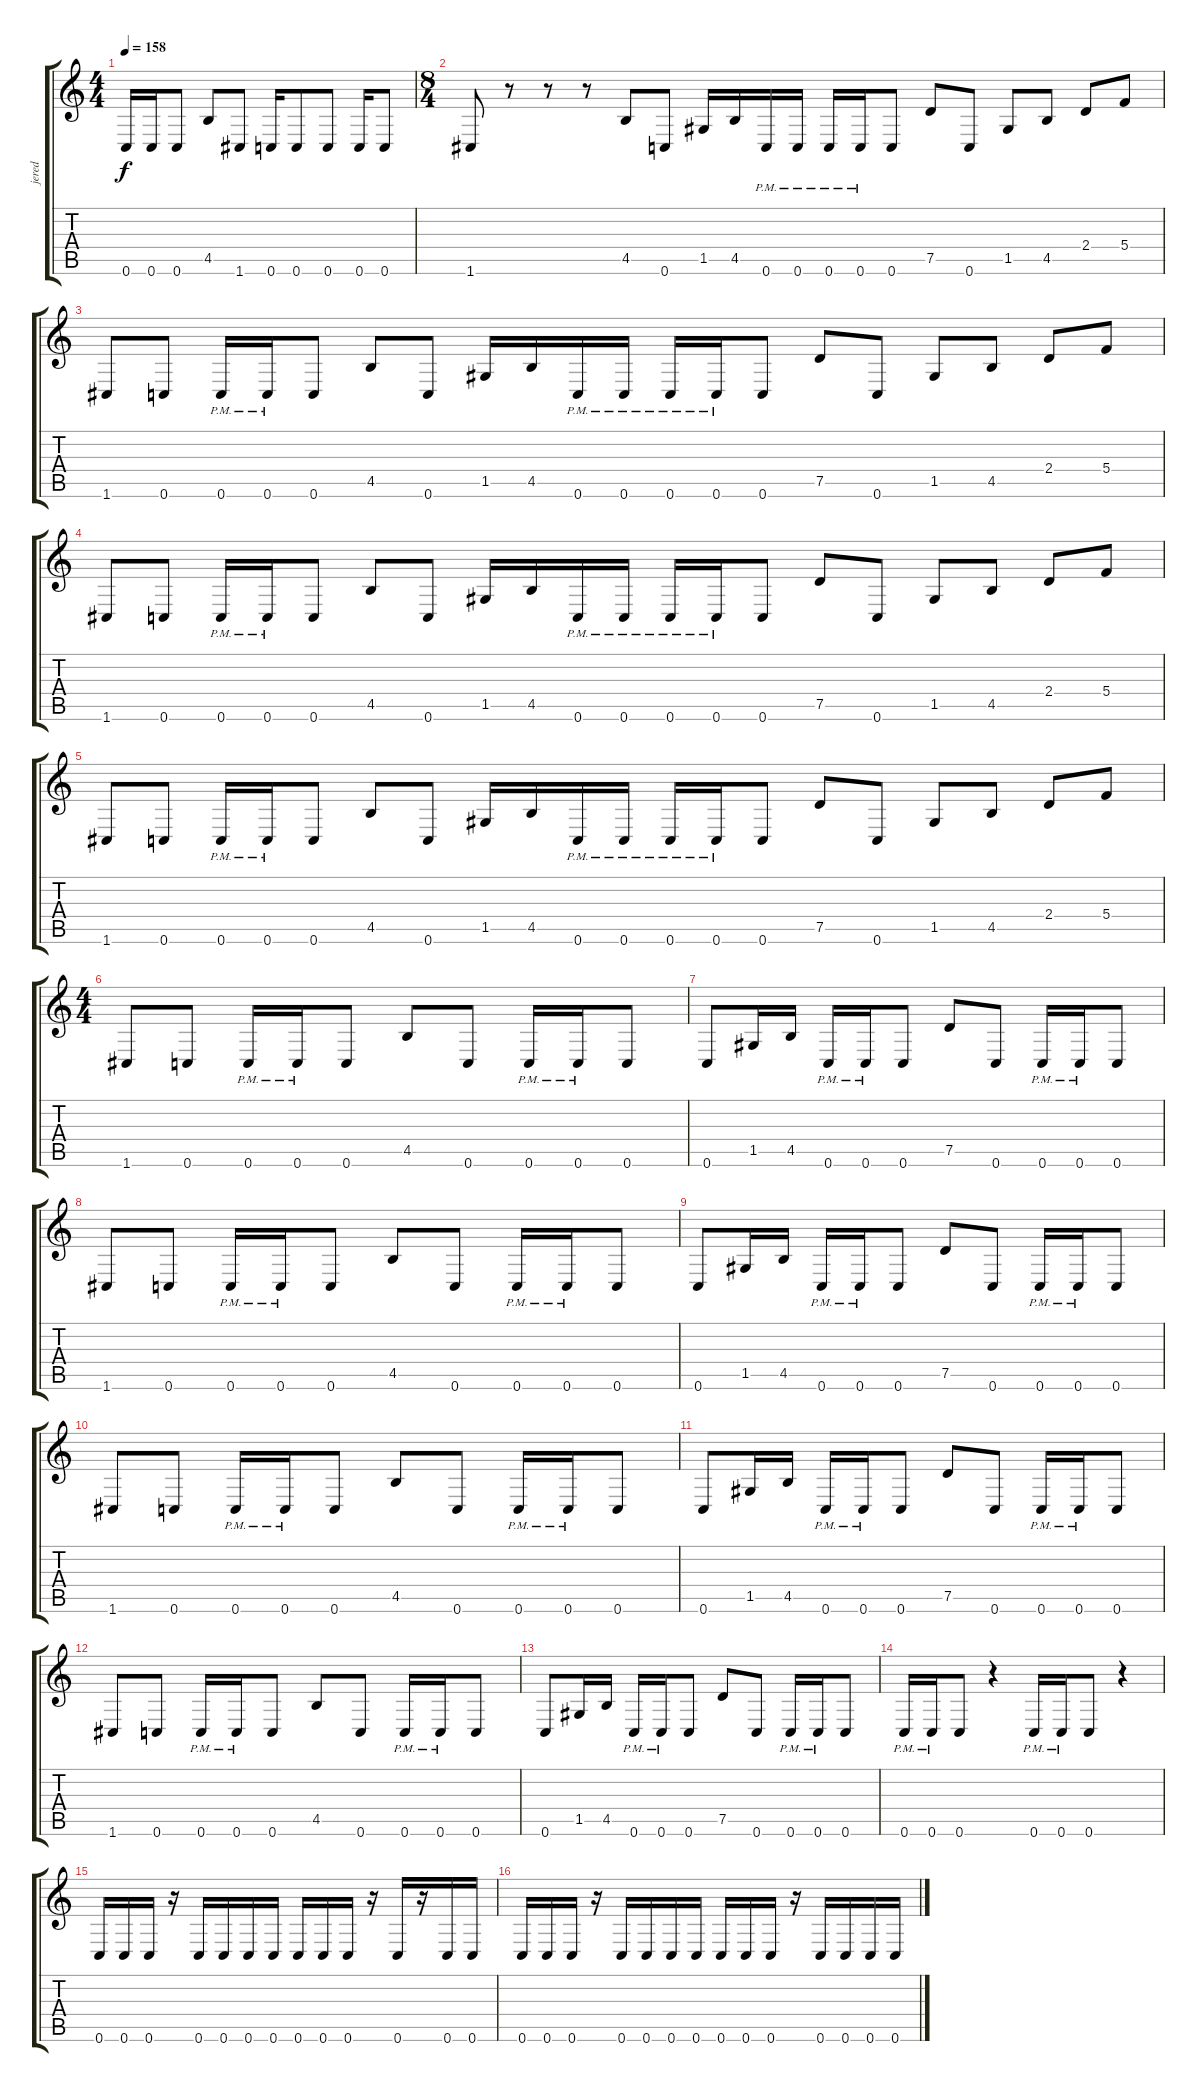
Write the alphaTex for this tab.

\track ("jered" "jered") {instrument distortionguitar bank 255}
\staff {score tabs}
\tuning (D4 A3 F3 C3 G2 C2) {hide}
\ts (4 4)
\tempo 158
\clef g2
\ks c
0.6{t}.16{dy f} 0.6.16 0.6.8 4.5.8 1.6.8 0.6.16 0.6.8 0.6.8 0.6.16 0.6.8 |
\ts (8 4)
1.6.8 r.8 r.8 r.8 4.5.8 0.6.8 1.5.16 4.5.16 0.6{pm}.16 0.6{pm}.16 0.6{pm}.16 0.6{pm}.16 0.6.8 7.5.8 0.6.8 1.5.8 4.5.8 2.4.8 5.4.8 |
1.6.8 0.6.8 0.6{pm}.16 0.6{pm}.16 0.6.8 4.5.8 0.6.8 1.5.16 4.5.16 0.6{pm}.16 0.6{pm}.16 0.6{pm}.16 0.6{pm}.16 0.6.8 7.5.8 0.6.8 1.5.8 4.5.8 2.4.8 5.4.8 |
1.6.8 0.6.8 0.6{pm}.16 0.6{pm}.16 0.6.8 4.5.8 0.6.8 1.5.16 4.5.16 0.6{pm}.16 0.6{pm}.16 0.6{pm}.16 0.6{pm}.16 0.6.8 7.5.8 0.6.8 1.5.8 4.5.8 2.4.8 5.4.8 |
1.6.8 0.6.8 0.6{pm}.16 0.6{pm}.16 0.6.8 4.5.8 0.6.8 1.5.16 4.5.16 0.6{pm}.16 0.6{pm}.16 0.6{pm}.16 0.6{pm}.16 0.6.8 7.5.8 0.6.8 1.5.8 4.5.8 2.4.8 5.4.8 |
\ts (4 4)
1.6.8 0.6.8 0.6{pm}.16 0.6{pm}.16 0.6.8 4.5.8 0.6.8 0.6{pm}.16 0.6{pm}.16 0.6.8 |
0.6.8 1.5.16 4.5.16 0.6{pm}.16 0.6{pm}.16 0.6.8 7.5.8 0.6.8 0.6{pm}.16 0.6{pm}.16 0.6.8 |
1.6.8 0.6.8 0.6{pm}.16 0.6{pm}.16 0.6.8 4.5.8 0.6.8 0.6{pm}.16 0.6{pm}.16 0.6.8 |
0.6.8 1.5.16 4.5.16 0.6{pm}.16 0.6{pm}.16 0.6.8 7.5.8 0.6.8 0.6{pm}.16 0.6{pm}.16 0.6.8 |
1.6.8 0.6.8 0.6{pm}.16 0.6{pm}.16 0.6.8 4.5.8 0.6.8 0.6{pm}.16 0.6{pm}.16 0.6.8 |
0.6.8 1.5.16 4.5.16 0.6{pm}.16 0.6{pm}.16 0.6.8 7.5.8 0.6.8 0.6{pm}.16 0.6{pm}.16 0.6.8 |
1.6.8 0.6.8 0.6{pm}.16 0.6{pm}.16 0.6.8 4.5.8 0.6.8 0.6{pm}.16 0.6{pm}.16 0.6.8 |
0.6.8 1.5.16 4.5.16 0.6{pm}.16 0.6{pm}.16 0.6.8 7.5.8 0.6.8 0.6{pm}.16 0.6{pm}.16 0.6.8 |
0.6{pm}.16 0.6{pm}.16 0.6.8 r.4 0.6{pm}.16 0.6{pm}.16 0.6.8 r.4 |
0.6.16 0.6.16 0.6.16 r.16 0.6.16 0.6.16 0.6.16 0.6.16 0.6.16 0.6.16 0.6.16 r.16 0.6.16 r.16 0.6.16 0.6.16 |
0.6.16 0.6.16 0.6.16 r.16 0.6.16 0.6.16 0.6.16 0.6.16 0.6.16 0.6.16 0.6.16 r.16 0.6.16 0.6.16 0.6.16 0.6.16
